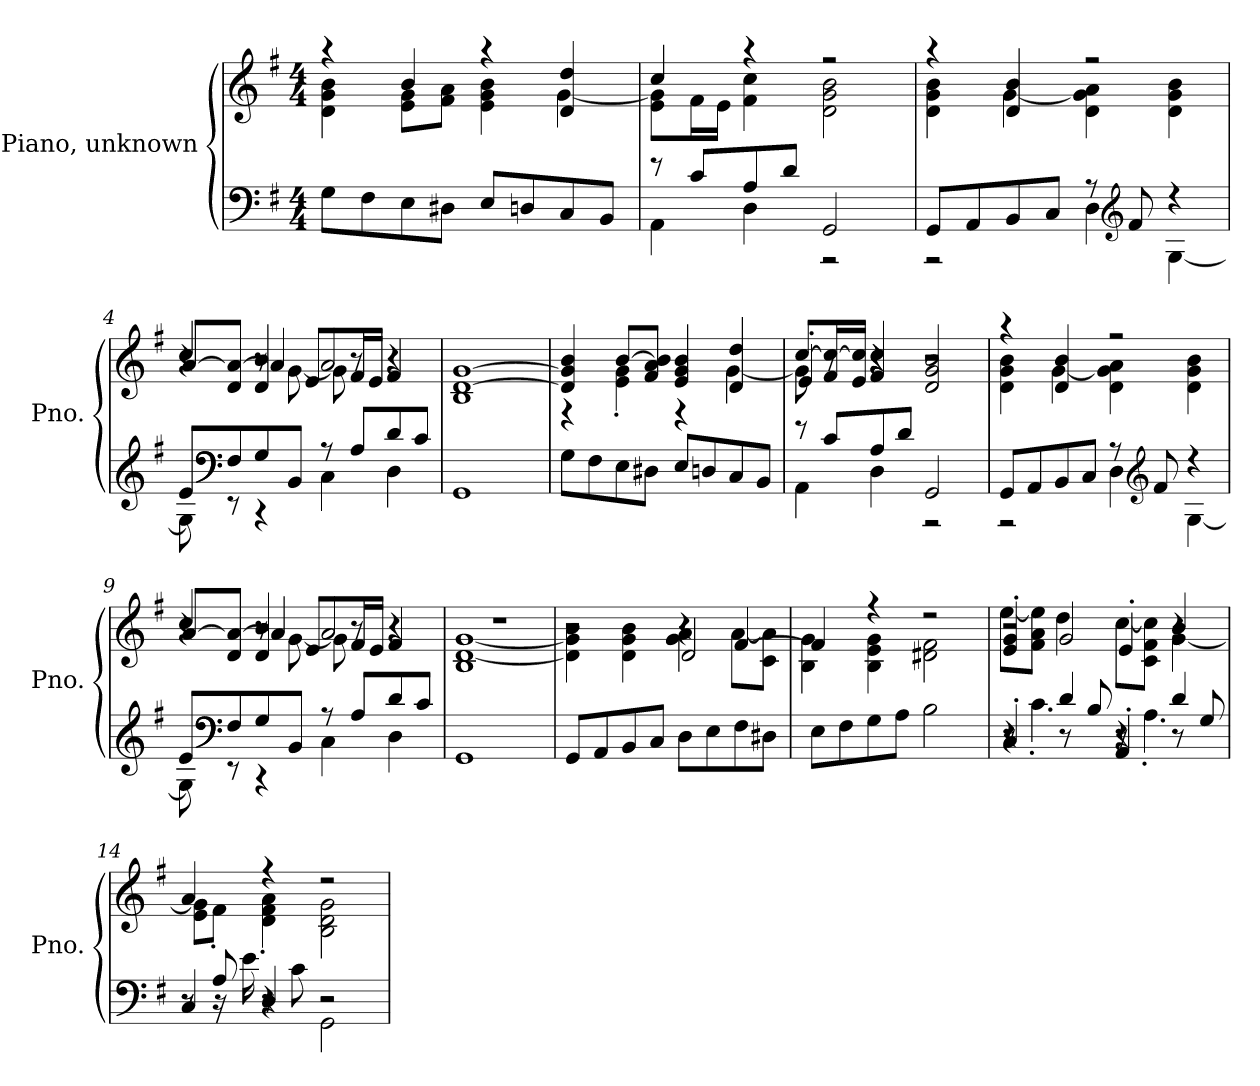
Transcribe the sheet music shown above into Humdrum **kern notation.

**kern	**kern
*part1	*part1
*staff2	*staff1
*I"Piano, unknown	*
*I'Pno.	*
*clefF4	*clefG2
*k[f#]	*k[f#]
*M4/4	*M4/4
*MM120	*MM120
=1	=1
*	*^
8G\L	4r	4d\ 4g\ 4b\
8F#\	.	.
8E\	4b/	8e\ 8g\L
8D#X\J	.	8f#\ 8a\J
8E/L	4r	4e\ 4g\ 4b\
8Dn/	.	.
8C/	4d/ 4dd/	[4g\
8BB/J	.	.
=2	=2	=2
*^	*	*
8r	4AA\	4cc/	8e\ 8g\]L
8c/L	.	.	16f#\L
.	.	.	16e\JJ
8A/	4D\	4r	4f#\ 4cc\
8d/J	.	.	.
2GG/	2r	2r	2d\ 2g\ 2b\
=3	=3	=3	=3
8GG/L	2r	4r	4d\ 4g\ 4b\
8AA/	.	.	.
8BB/	.	4d/ 4b/	[4g\
8C/J	.	.	.
8r	4D\	2r	4d\ 4g\] 4a\
*clefG2	*	*	*
8f#/	.	.	.
4r	[4G\	.	4d\ 4g\ 4b\
=4	=4	=4	=4
*	*	*	*^
8e/L	8G\]	4cc/	4r	[8a/L
*clefF4	*	*	*	*
8F#/	8r	.	.	8d/ 8a/_J
8G/	4r	4d/ 4b/	8r	4a/]
8BB/J	.	.	[8g\	.
8r	4C\	2a/	8g\]	8e/L
8A/L	.	.	8r	16f#/L
.	.	.	.	16e/JJ
8d/	4D\	.	4r	4f#/
8c/J	.	.	.	.
*v	*v	*	*	*
*	*	*v	*v
=5	=5	=5
1GG	[1d [1g	1B
!!LO:LB:g=z	!!
=6	=6	=6
8G\L	4d/] 4g/] 4b/	4r
8F#\	.	.
8E\	[8b/L	4e\' 4g\'
8D#X\J	8f#/ 8a/ 8b/]J	.
8E/L	4e/ 4g/ 4b/	4r
8Dn/	.	.
8C/	4d/ 4dd/	[4g\
8BB/J	.	.
=7	=7	=7
*^	*	*^
8r	4AA\	[8cc/L	8g\]	4e'/
8c/L	.	16f#/ 16cc/_L	8r	.
.	.	16e/ 16cc/]JJ	.	.
8A/	4D\	4f#/ 4cc/	4r	4r
8d/J	.	.	.	.
2GG/	2r	2d/ 2g/ 2b/	2r	2r
*	*	*	*v	*v
=8	=8	=8	=8
8GG/L	2r	4r	4d\ 4g\ 4b\
8AA/	.	.	.
8BB/	.	4d/ 4b/	[4g\
8C/J	.	.	.
8r	4D\	2r	4d\ 4g\] 4a\
*clefG2	*	*	*
8f#/	.	.	.
4r	[4G\	.	4d\ 4g\ 4b\
=9	=9	=9	=9
*	*	*	*^
8e/L	8G\]	4cc/	4r	[8a/L
*clefF4	*	*	*	*
8F#/	8r	.	.	8d/ 8a/_J
8G/	4r	4d/ 4b/	8r	4a/]
8BB/J	.	.	[8g\	.
8r	4C\	2a/	8g\]	8e/L
8A/L	.	.	8r	16f#/L
.	.	.	.	16e/JJ
8d/	4D\	.	4r	4f#/
8c/J	.	.	.	.
*v	*v	*	*	*
!!LO:LB:g=z	!!	!!
=10	=10	=10	=10
1GG	1r	[1d [1g	1B
=11	=11	=11	=11
8GG/L	2r	4d\] 4g\] 4b\	2r
8AA/	.	.	.
8BB/	.	4d\ 4g\ 4b\	.
8C/J	.	.	.
8D\L	4r	4g\ 4a\	2d/
8E\	.	.	.
8F#\	[4f#/	[8a\L	.
8D#X\J	.	8c\ 8a\]J	.
*	*	*v	*v
=12	=12	=12
8E\L	4f#/]	4B\ 4g\
8F#\	.	.
8G\	4r	4B\ 4e\ 4g\
8A\J	.	.
2B\	2r	2d#X\ 2f#\
=13	=13	=13
*^	*	*^
*	*^	*	*	*
4r	8r	4C'/	4e/' 4g/'	[8ee\L	2r
.	4.c'\	.	.	8f#\ 8a\ 8ee\]J	.
4d/	.	8r	2g/	4dd\	.
.	.	8B/	.	.	.
4r	8r	4AA'/	.	[8cc\L	4e'/
.	4.A'\	.	.	8c\ 8f#\ 8cc\]J	.
4d/	.	8r	4b/	[4g\	4r
.	.	8G/	.	.	.
*	*	*	*	*v	*v
=14	=14	=14	=14	=14
8r	8r	4C/	4a/	8e\ 8g\]L
8A/	16r	.	.	8f#'\J
.	16e\	.	.	.
4r	8r	4D/	4r	4d\' 4f#\' 4a\'
.	8c\	.	.	.
2r	2GG\	2r	2r	2B\ 2d\ 2g\
*v	*v	*v	*	*
*	*v	*v
=	=
*-	*-
